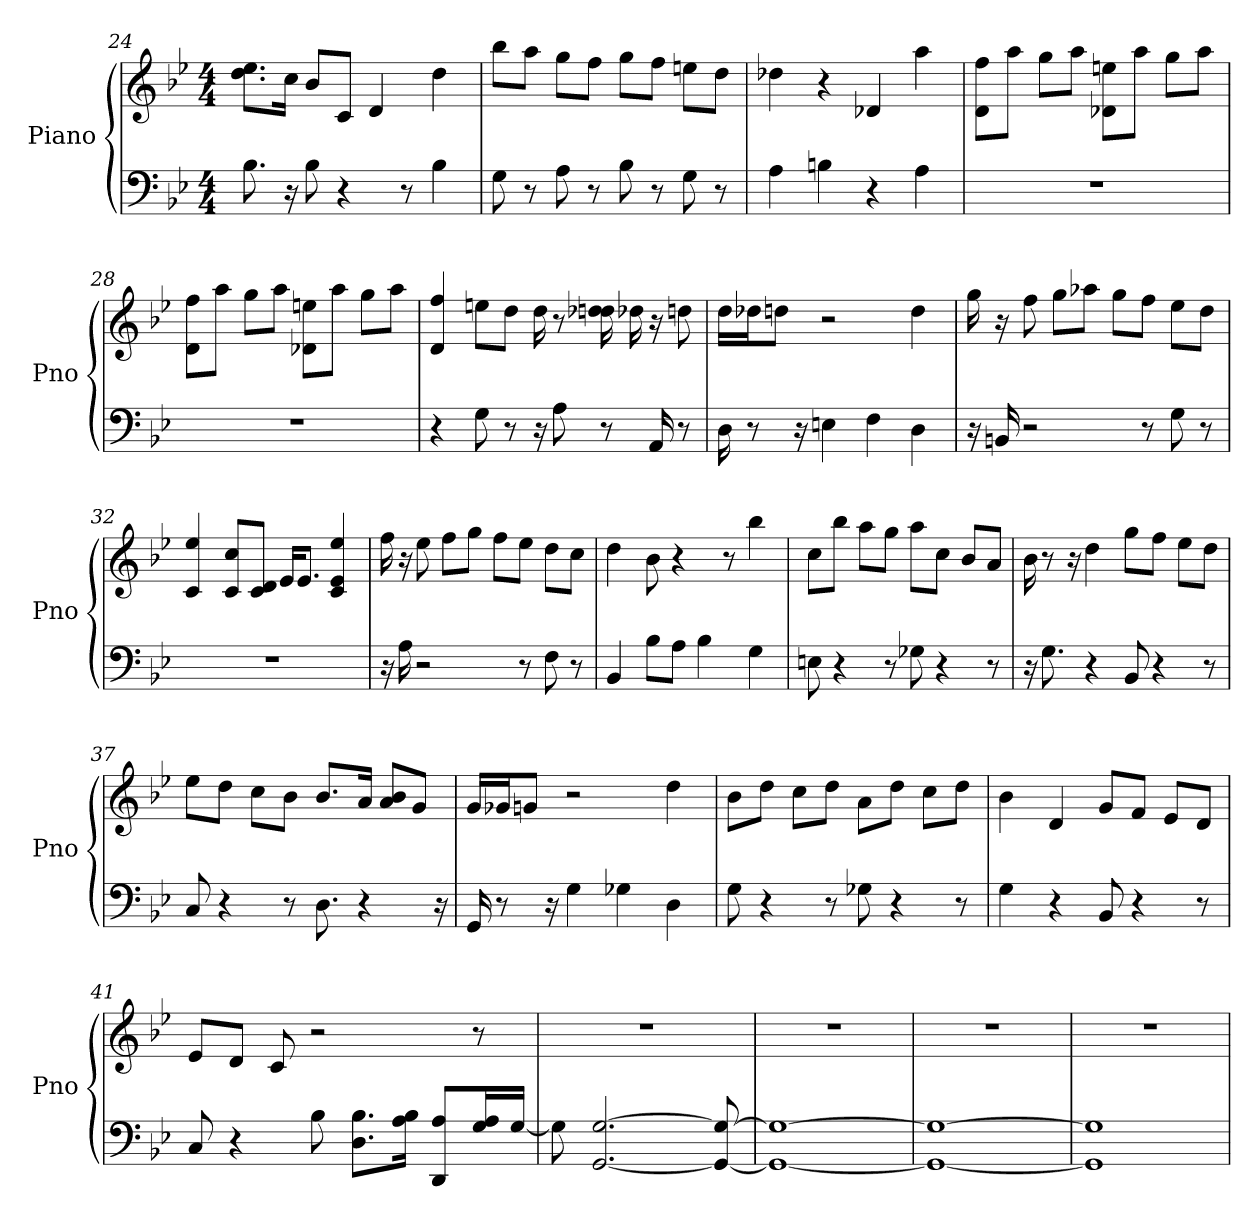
**kern	**kern
*part1	*part1
*staff2	*staff1
*I"Piano	*
*I'Pno	*
*clefF4	*clefG2
*k[b-e-]	*k[b-e-]
*B-:	*B-:
*M4/4	*M4/4
=24	=24
8.B-	8.ee-\ 8.dd\L
16r	16cc\Jk
8B-	8b-/L
4r	8c/J
.	4d
8r	.
4B-	4dd
=25	=25
8G	8bb-\L
8r	8aa\J
8A	8gg\L
8r	8ff\J
8B-	8gg\L
8r	8ff\J
8G	8ee\L
8r	8dd\J
=26	=26
4A	4dd-
4B	4r
4r	4d-
4A	4aa
=27	=27
1r	8ff\ 8d\L
.	8aa\J
.	8gg\L
.	8aa\J
.	8ee\ 8d-\L
.	8aa\J
.	8gg\L
.	8aa\J
=28	=28
1r	8ff\ 8d\L
.	8aa\J
.	8gg\L
.	8aa\J
.	8d-\ 8ee\L
.	8aa\J
.	8gg\L
.	8aa\J
=29	=29
4r	4ff 4d
8G	8ee\L
8r	8dd\J
16r	16dd
8A	8r
8r	16dd- 16dd
.	16dd-
16AA	16r
8r	8dd
=30	=30
16D	16dd\LL
8r	16dd-\J
.	8dd\J
16r	.
4E	2r
4F	.
4D	4dd
=31	=31
16r	16gg
16BB	16r
2r	8ff
.	8gg\L
.	8aa-\J
.	8gg\L
8r	8ff\J
8G	8ee-\L
8r	8dd\J
=32	=32
1r	4c 4ee-
.	8c/ 8cc/L
.	8c/ 8d/J
.	16e-/KL
.	8.e-/J
.	4c 4ee- 4e-
=33	=33
16r	16ff
16A	16r
2r	8ee-
.	8ff\L
.	8gg\J
.	8ff\L
8r	8ee-\J
8F	8dd\L
8r	8cc\J
=34	=34
4BB-	4dd
8B-\L	8b-
8A\J	4r
4B-	.
.	8r
4G	4bb-
=35	=35
8E	8cc\L
4r	8bb-\J
.	8aa\L
8r	8gg\J
8G-	8aa\L
4r	8cc\J
.	8b-/L
8r	8a/J
=36	=36
16r	16b-
8.G	8r
.	16r
4r	4dd
8BB-	8gg\L
4r	8ff\J
.	8ee-\L
8r	8dd\J
=37	=37
8C	8ee-\L
4r	8dd\J
.	8cc\L
8r	8b-\J
8.D	8.b-/L
4r	16a/Jk
.	8b-/ 8a/L
.	8g/J
16r	.
=38	=38
16GG	16g/LL
8r	16g-/J
.	8g/J
16r	.
4G	2r
4G-	.
4D	4dd
=39	=39
8G	8b-\L
4r	8dd\J
.	8cc\L
8r	8dd\J
8G-	8a\L
4r	8dd\J
.	8cc\L
8r	8dd\J
=40	=40
4G	4b-
4r	4d
8BB-	8g/L
4r	8f/J
.	8e-/L
8r	8d/J
=41	=41
8C	8e-/L
4r	8d/J
.	8c
8B-	2r
8.B-\ 8.D\L	.
16A\ 16B-\Jk	.
8DD/ 8A/L	.
16A/ 16G/L	8r
[16G/JJ	.
=42	=42
8G]	1r
[2.G [2.GG	.
8G_ 8GG_	.
=43	=43
1G_ 1GG_	1r
=44	=44
1G_ 1GG_	1r
=45	=45
1G] 1GG]	1r
=	=
*-	*-
